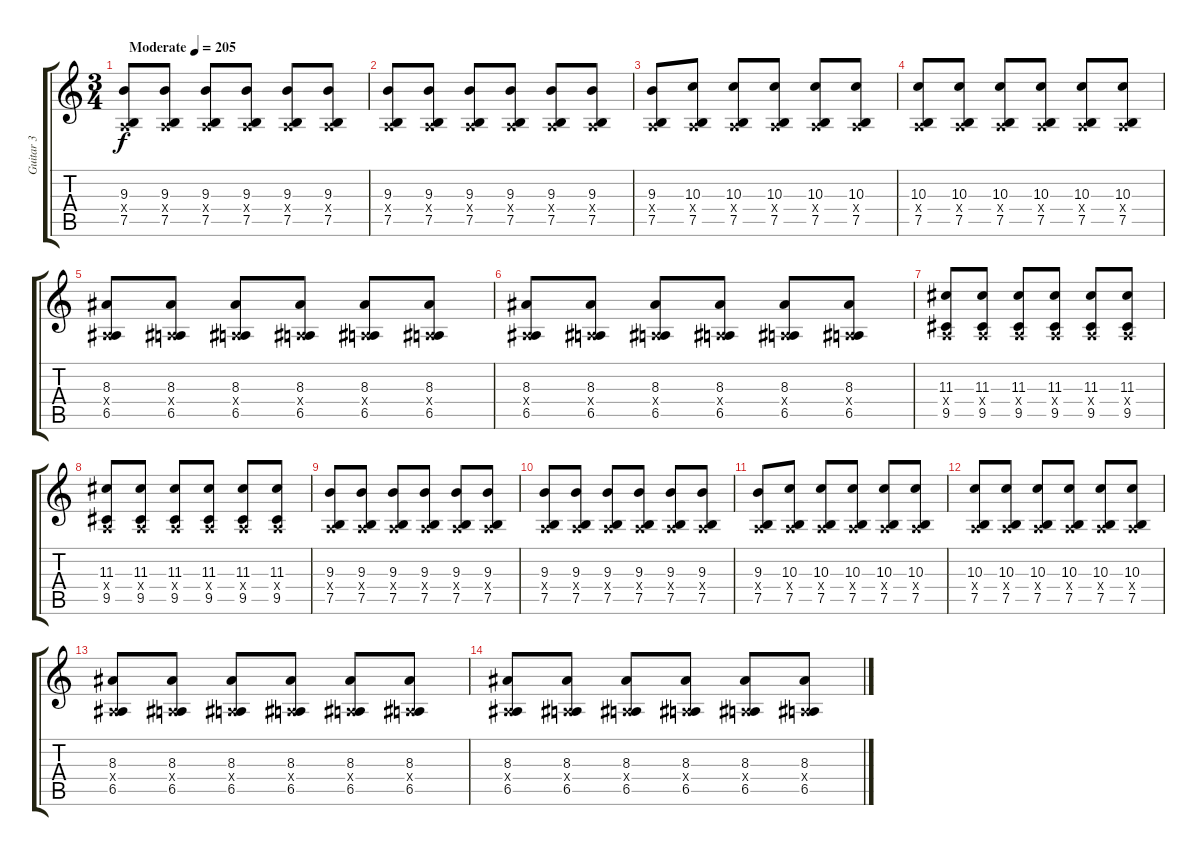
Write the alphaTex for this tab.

\track ("Guitar 3" "Guitar 3") {instrument distortionguitar}
\staff {score tabs}
\tuning (B3 Gb3 D3 A2 E2 B1) {hide}
\ts (3 4)
\tempo (205 "Moderate")
\clef g2
\ks c
(9.3 0.4{x} 7.5).8{dy f volume 10 instrument distortionguitar} (9.3 0.4{x} 7.5).8 (9.3 0.4{x} 7.5).8 (9.3 0.4{x} 7.5).8 (9.3 0.4{x} 7.5).8 (9.3 0.4{x} 7.5).8 |
(9.3 0.4{x} 7.5).8 (9.3 0.4{x} 7.5).8 (9.3 0.4{x} 7.5).8 (9.3 0.4{x} 7.5).8 (9.3 0.4{x} 7.5).8 (9.3 0.4{x} 7.5).8 |
(9.3 0.4{x} 7.5).8 (10.3 0.4{x} 7.5).8 (10.3 0.4{x} 7.5).8 (10.3 0.4{x} 7.5).8 (10.3 0.4{x} 7.5).8 (10.3 0.4{x} 7.5).8 |
(10.3 0.4{x} 7.5).8 (10.3 0.4{x} 7.5).8 (10.3 0.4{x} 7.5).8 (10.3 0.4{x} 7.5).8 (10.3 0.4{x} 7.5).8 (10.3 0.4{x} 7.5).8 |
(8.3 0.4{x} 6.5).8 (8.3 0.4{x} 6.5).8 (8.3 0.4{x} 6.5).8 (8.3 0.4{x} 6.5).8 (8.3 0.4{x} 6.5).8 (8.3 0.4{x} 6.5).8 |
(8.3 0.4{x} 6.5).8 (8.3 0.4{x} 6.5).8 (8.3 0.4{x} 6.5).8 (8.3 0.4{x} 6.5).8 (8.3 0.4{x} 6.5).8 (8.3 0.4{x} 6.5).8 |
(11.3 0.4{x} 9.5).8 (11.3 0.4{x} 9.5).8 (11.3 0.4{x} 9.5).8 (11.3 0.4{x} 9.5).8 (11.3 0.4{x} 9.5).8 (11.3 0.4{x} 9.5).8 |
(11.3 0.4{x} 9.5).8 (11.3 0.4{x} 9.5).8 (11.3 0.4{x} 9.5).8 (11.3 0.4{x} 9.5).8 (11.3 0.4{x} 9.5).8 (11.3 0.4{x} 9.5).8 |
(9.3 0.4{x} 7.5).8 (9.3 0.4{x} 7.5).8 (9.3 0.4{x} 7.5).8 (9.3 0.4{x} 7.5).8 (9.3 0.4{x} 7.5).8 (9.3 0.4{x} 7.5).8 |
(9.3 0.4{x} 7.5).8 (9.3 0.4{x} 7.5).8 (9.3 0.4{x} 7.5).8 (9.3 0.4{x} 7.5).8 (9.3 0.4{x} 7.5).8 (9.3 0.4{x} 7.5).8 |
(9.3 0.4{x} 7.5).8 (10.3 0.4{x} 7.5).8 (10.3 0.4{x} 7.5).8 (10.3 0.4{x} 7.5).8 (10.3 0.4{x} 7.5).8 (10.3 0.4{x} 7.5).8 |
(10.3 0.4{x} 7.5).8 (10.3 0.4{x} 7.5).8 (10.3 0.4{x} 7.5).8 (10.3 0.4{x} 7.5).8 (10.3 0.4{x} 7.5).8 (10.3 0.4{x} 7.5).8 |
(8.3 0.4{x} 6.5).8 (8.3 0.4{x} 6.5).8 (8.3 0.4{x} 6.5).8 (8.3 0.4{x} 6.5).8 (8.3 0.4{x} 6.5).8 (8.3 0.4{x} 6.5).8 |
(8.3 0.4{x} 6.5).8 (8.3 0.4{x} 6.5).8 (8.3 0.4{x} 6.5).8 (8.3 0.4{x} 6.5).8 (8.3 0.4{x} 6.5).8 (8.3 0.4{x} 6.5).8
